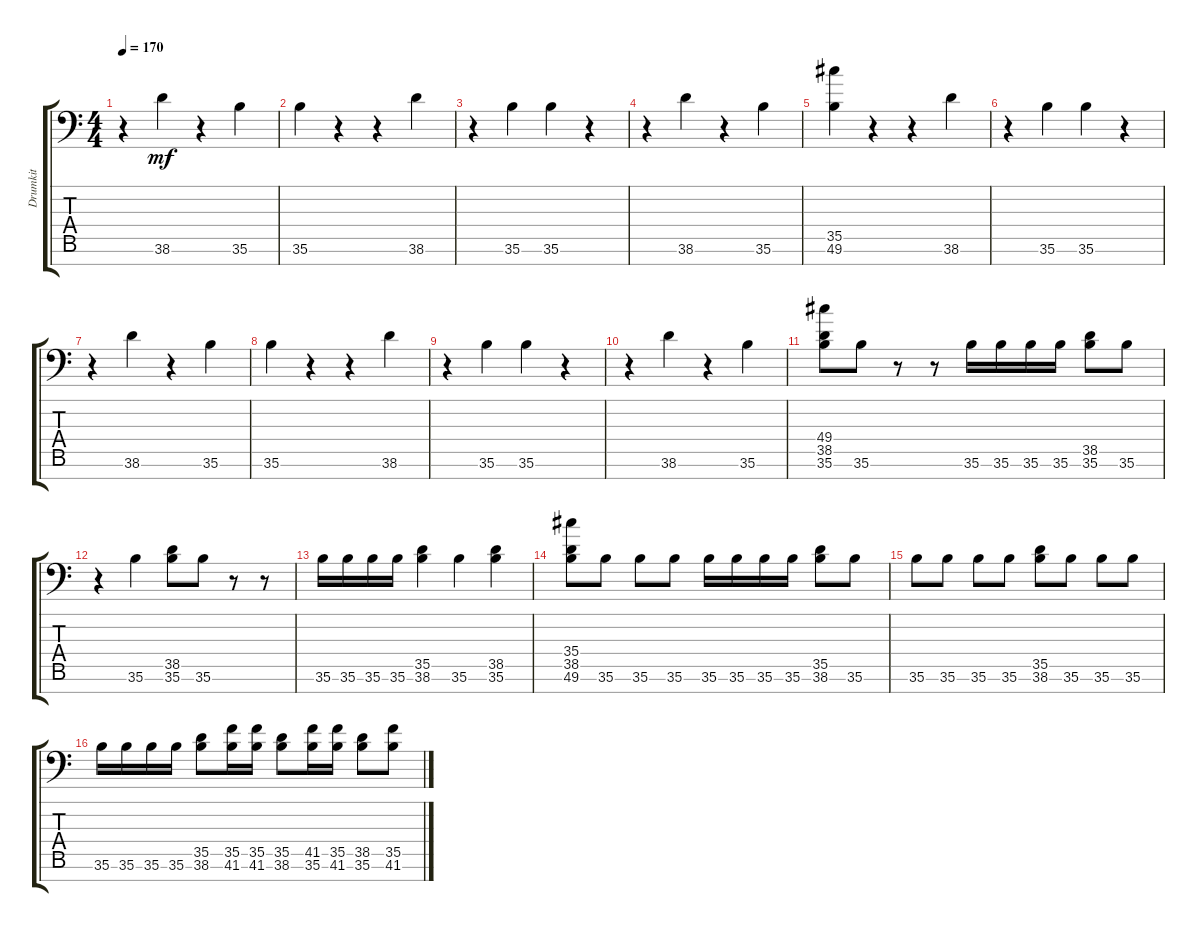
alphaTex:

\track ("Drumkit" "Drumkit") {instrument acousticgrandpiano}
\staff {score tabs}
\tuning (C-1 C-1 C-1 C-1 C-1 C-1 C-1) {hide}
\ts (4 4)
\tempo 170
\clef f4
\ks c
r.4{dy mf} 38.6.4 r.4 35.6.4 |
35.6.4 r.4 r.4 38.6.4 |
r.4 35.6.4 35.6.4 r.4 |
r.4 38.6.4 r.4 35.6.4 |
(35.5 49.6).4 r.4 r.4 38.6.4 |
r.4 35.6.4 35.6.4 r.4 |
r.4 38.6.4 r.4 35.6.4 |
35.6.4 r.4 r.4 38.6.4 |
r.4 35.6.4 35.6.4 r.4 |
r.4 38.6.4 r.4 35.6.4 |
(49.4 38.5 35.6).8 35.6.8 r.8 r.8 35.6.16 35.6.16 35.6.16 35.6.16 (38.5 35.6).8 35.6.8 |
r.4 35.6.4 (38.5 35.6).8 35.6.8 r.8 r.8 |
35.6.16 35.6.16 35.6.16 35.6.16 (35.5 38.6).4 35.6.4 (38.5 35.6).4 |
(35.4 38.5 49.6).8 35.6.8 35.6.8 35.6.8 35.6.16 35.6.16 35.6.16 35.6.16 (35.5 38.6).8 35.6.8 |
35.6.8 35.6.8 35.6.8 35.6.8 (35.5 38.6).8 35.6.8 35.6.8 35.6.8 |
35.6.16 35.6.16 35.6.16 35.6.16 (35.5 38.6).8 (35.5 41.6).16 (35.5 41.6).16 (35.5 38.6).8 (41.5 35.6).16 (35.5 41.6).16 (38.5 35.6).8 (35.5 41.6).8
